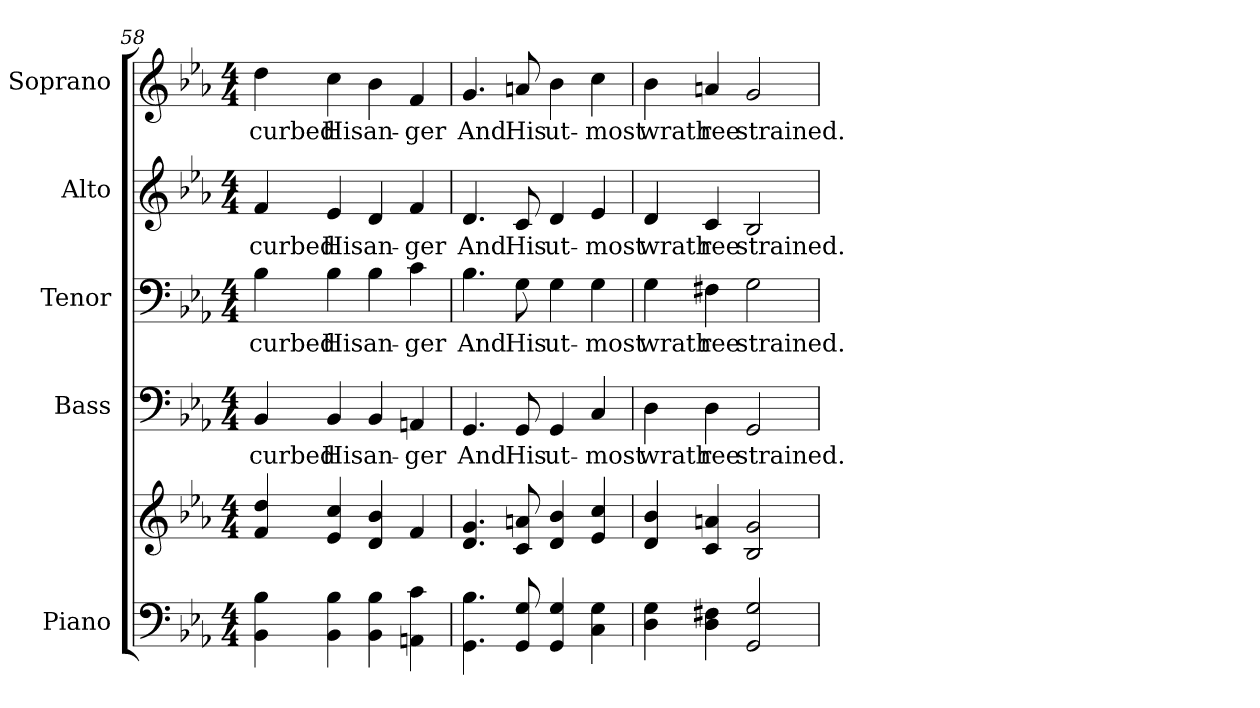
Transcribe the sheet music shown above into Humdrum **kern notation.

**kern	**kern	**kern	**text	**kern	**text	**kern	**text	**kern	**text
*part5	*part5	*part4	*part4	*part3	*part3	*part2	*part2	*part1	*part1
*staff6	*staff5	*staff4	*staff4	*staff3	*staff3	*staff2	*staff2	*staff1	*staff1
*I"Piano	*	*I"Bass	*	*I"Tenor	*	*I"Alto	*	*I"Soprano	*
*I'Pno.	*	*I'B.	*	*I'T.	*	*I'A.	*	*I'S.	*
!!LO:LB:g=z
*clefF4	*clefG2	*clefF4	*	*clefF4	*	*clefG2	*	*clefG2	*
*k[b-e-a-]	*k[b-e-a-]	*k[b-e-a-]	*	*k[b-e-a-]	*	*k[b-e-a-]	*	*k[b-e-a-]	*
*E-:	*E-:	*E-:	*	*E-:	*	*E-:	*	*E-:	*
*M4/4	*M4/4	*M4/4	*	*M4/4	*	*M4/4	*	*M4/4	*
=58	=58	=58	=58	=58	=58	=58	=58	=58	=58
!	!	!	!LO:LY:b:color=#000000	!	!	!	!	!	!
!	!	!	!	!	!LO:LY:b:color=#000000	!	!	!	!
!	!	!	!	!	!	!	!LO:LY:b:color=#000000	!	!
!	!	!	!	!	!	!	!	!	!LO:LY:b:color=#000000
4BB-i\ 4B-i	4fi/ 4ddi	4BB-i/	curbed	4B-i\	curbed	4fi/	curbed	4ddi\	curbed
!	!	!	!LO:LY:b:color=#000000	!	!	!	!	!	!
!	!	!	!	!	!LO:LY:b:color=#000000	!	!	!	!
!	!	!	!	!	!	!	!LO:LY:b:color=#000000	!	!
!	!	!	!	!	!	!	!	!	!LO:LY:b:color=#000000
4BB-i\ 4B-i	4e-i/ 4cci	4BB-i/	His	4B-i\	His	4e-i/	His	4cci\	His
!	!	!	!LO:LY:b:color=#000000	!	!	!	!	!	!
!	!	!	!	!	!LO:LY:b:color=#000000	!	!	!	!
!	!	!	!	!	!	!	!LO:LY:b:color=#000000	!	!
!	!	!	!	!	!	!	!	!	!LO:LY:b:color=#000000
4BB-i\ 4B-i	4di/ 4b-i	4BB-i/	an-	4B-i\	an-	4di/	an-	4b-i\	an-
!	!	!	!LO:LY:b:color=#000000	!	!	!	!	!	!
!	!	!	!	!	!LO:LY:b:color=#000000	!	!	!	!
!	!	!	!	!	!	!	!LO:LY:b:color=#000000	!	!
!	!	!	!	!	!	!	!	!	!LO:LY:b:color=#000000
4AAni\ 4ci	4fi/	4AAni/	-ger	4ci\	-ger	4fi/	-ger	4fi/	-ger
=59	=59	=59	=59	=59	=59	=59	=59	=59	=59
!	!	!	!LO:LY:b:color=#000000	!	!	!	!	!	!
!	!	!	!	!	!LO:LY:b:color=#000000	!	!	!	!
!	!	!	!	!	!	!	!LO:LY:b:color=#000000	!	!
!	!	!	!	!	!	!	!	!	!LO:LY:b:color=#000000
4.GGi\ 4.B-i	4.di/ 4.gi	4.GGi/	And	4.B-i\	And	4.di/	And	4.gi/	And
!	!	!	!LO:LY:b:color=#000000	!	!	!	!	!	!
!	!	!	!	!	!LO:LY:b:color=#000000	!	!	!	!
!	!	!	!	!	!	!	!LO:LY:b:color=#000000	!	!
!	!	!	!	!	!	!	!	!	!LO:LY:b:color=#000000
8GGi/ 8Gi	8ci/ 8ani	8GGi/	His	8Gi\	His	8ci/	His	8ani/	His
!	!	!	!LO:LY:b:color=#000000	!	!	!	!	!	!
!	!	!	!	!	!LO:LY:b:color=#000000	!	!	!	!
!	!	!	!	!	!	!	!LO:LY:b:color=#000000	!	!
!	!	!	!	!	!	!	!	!	!LO:LY:b:color=#000000
4GGi/ 4Gi	4di/ 4b-i	4GGi/	ut-	4Gi\	ut-	4di/	ut-	4b-i\	ut-
!	!	!	!LO:LY:b:color=#000000	!	!	!	!	!	!
!	!	!	!	!	!LO:LY:b:color=#000000	!	!	!	!
!	!	!	!	!	!	!	!LO:LY:b:color=#000000	!	!
!	!	!	!	!	!	!	!	!	!LO:LY:b:color=#000000
4Ci\ 4Gi	4e-i/ 4cci	4Ci/	-most	4Gi\	-most	4e-i/	-most	4cci\	-most
=60	=60	=60	=60	=60	=60	=60	=60	=60	=60
!	!	!	!LO:LY:b:color=#000000	!	!	!	!	!	!
!	!	!	!	!	!LO:LY:b:color=#000000	!	!	!	!
!	!	!	!	!	!	!	!LO:LY:b:color=#000000	!	!
!	!	!	!	!	!	!	!	!	!LO:LY:b:color=#000000
4Di\ 4Gi	4di/ 4b-i	4Di\	wrath	4Gi\	wrath	4di/	wrath	4b-i\	wrath
!	!	!	!LO:LY:b:color=#000000	!	!	!	!	!	!
!	!	!	!	!	!LO:LY:b:color=#000000	!	!	!	!
!	!	!	!	!	!	!	!LO:LY:b:color=#000000	!	!
!	!	!	!	!	!	!	!	!	!LO:LY:b:color=#000000
4Di\ 4F#Xi	4ci/ 4ani	4Di\	ree	4F#Xi\	ree	4ci/	ree	4ani/	ree
!	!	!	!LO:LY:b:color=#000000	!	!	!	!	!	!
!	!	!	!	!	!LO:LY:b:color=#000000	!	!	!	!
!	!	!	!	!	!	!	!LO:LY:b:color=#000000	!	!
!	!	!	!	!	!	!	!	!	!LO:LY:b:color=#000000
2GGi/ 2Gi	2B-i/ 2gi	2GGi/	strained.	2Gi\	strained.	2B-i/	strained.	2gi/	strained.
=	=	=	=	=	=	=	=	=	=
*-	*-	*-	*-	*-	*-	*-	*-	*-	*-
